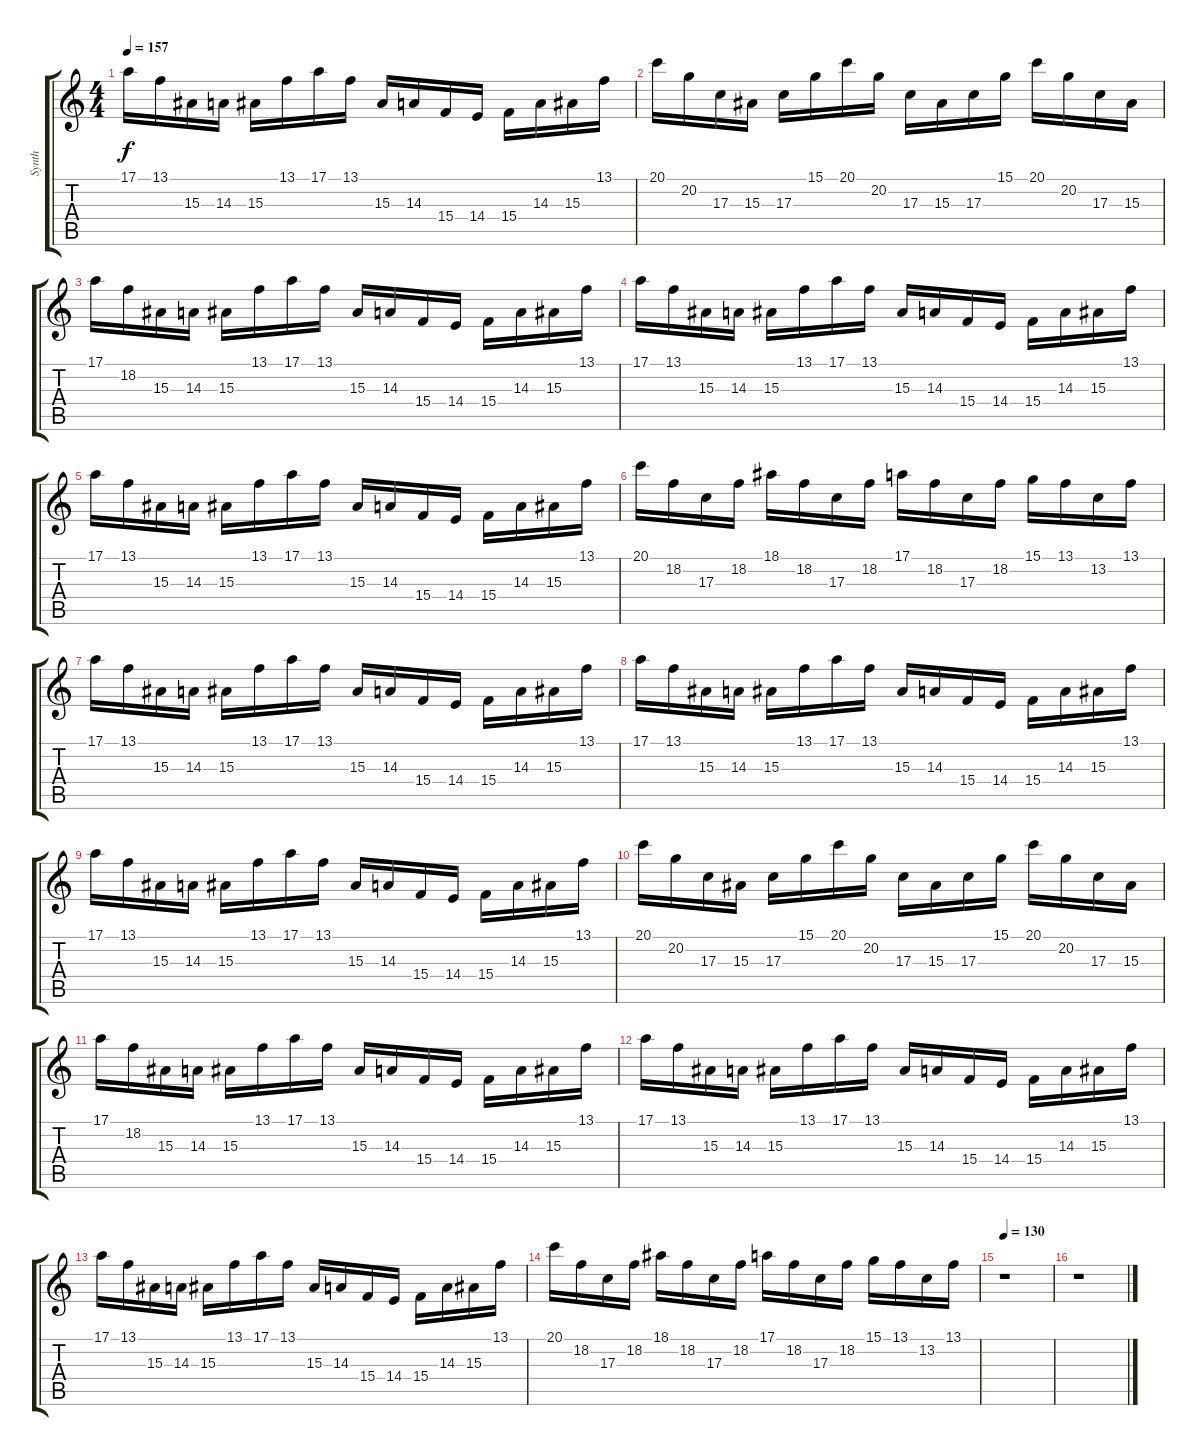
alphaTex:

\track ("Synth" "Synth") {instrument xylophone}
\staff {score tabs}
\tuning (E4 B3 G3 D3 A2 E2) {hide}
\ts (4 4)
\tempo 157
\clef g2
\ks c
17.1.16{dy f} 13.1.16 15.3.16 14.3.16 15.3.16 13.1.16 17.1.16 13.1.16 15.3.16 14.3.16 15.4.16 14.4.16 15.4.16 14.3.16 15.3.16 13.1.16 |
20.1.16 20.2.16 17.3.16 15.3.16 17.3.16 15.1.16 20.1.16 20.2.16 17.3.16 15.3.16 17.3.16 15.1.16 20.1.16 20.2.16 17.3.16 15.3.16 |
17.1.16 18.2.16 15.3.16 14.3.16 15.3.16 13.1.16 17.1.16 13.1.16 15.3.16 14.3.16 15.4.16 14.4.16 15.4.16 14.3.16 15.3.16 13.1.16 |
17.1.16 13.1.16 15.3.16 14.3.16 15.3.16 13.1.16 17.1.16 13.1.16 15.3.16 14.3.16 15.4.16 14.4.16 15.4.16 14.3.16 15.3.16 13.1.16 |
17.1.16 13.1.16 15.3.16 14.3.16 15.3.16 13.1.16 17.1.16 13.1.16 15.3.16 14.3.16 15.4.16 14.4.16 15.4.16 14.3.16 15.3.16 13.1.16 |
20.1.16 18.2.16 17.3.16 18.2.16 18.1.16 18.2.16 17.3.16 18.2.16 17.1.16 18.2.16 17.3.16 18.2.16 15.1.16 13.1.16 13.2.16 13.1.16 |
17.1.16 13.1.16 15.3.16 14.3.16 15.3.16 13.1.16 17.1.16 13.1.16 15.3.16 14.3.16 15.4.16 14.4.16 15.4.16 14.3.16 15.3.16 13.1.16 |
17.1.16 13.1.16 15.3.16 14.3.16 15.3.16 13.1.16 17.1.16 13.1.16 15.3.16 14.3.16 15.4.16 14.4.16 15.4.16 14.3.16 15.3.16 13.1.16 |
17.1.16 13.1.16 15.3.16 14.3.16 15.3.16 13.1.16 17.1.16 13.1.16 15.3.16 14.3.16 15.4.16 14.4.16 15.4.16 14.3.16 15.3.16 13.1.16 |
20.1.16 20.2.16 17.3.16 15.3.16 17.3.16 15.1.16 20.1.16 20.2.16 17.3.16 15.3.16 17.3.16 15.1.16 20.1.16 20.2.16 17.3.16 15.3.16 |
17.1.16 18.2.16 15.3.16 14.3.16 15.3.16 13.1.16 17.1.16 13.1.16 15.3.16 14.3.16 15.4.16 14.4.16 15.4.16 14.3.16 15.3.16 13.1.16 |
17.1.16 13.1.16 15.3.16 14.3.16 15.3.16 13.1.16 17.1.16 13.1.16 15.3.16 14.3.16 15.4.16 14.4.16 15.4.16 14.3.16 15.3.16 13.1.16 |
17.1.16 13.1.16 15.3.16 14.3.16 15.3.16 13.1.16 17.1.16 13.1.16 15.3.16 14.3.16 15.4.16 14.4.16 15.4.16 14.3.16 15.3.16 13.1.16 |
20.1.16 18.2.16 17.3.16 18.2.16 18.1.16 18.2.16 17.3.16 18.2.16 17.1.16 18.2.16 17.3.16 18.2.16 15.1.16 13.1.16 13.2.16 13.1.16 |
\tempo 130
r.1 |
r.1
